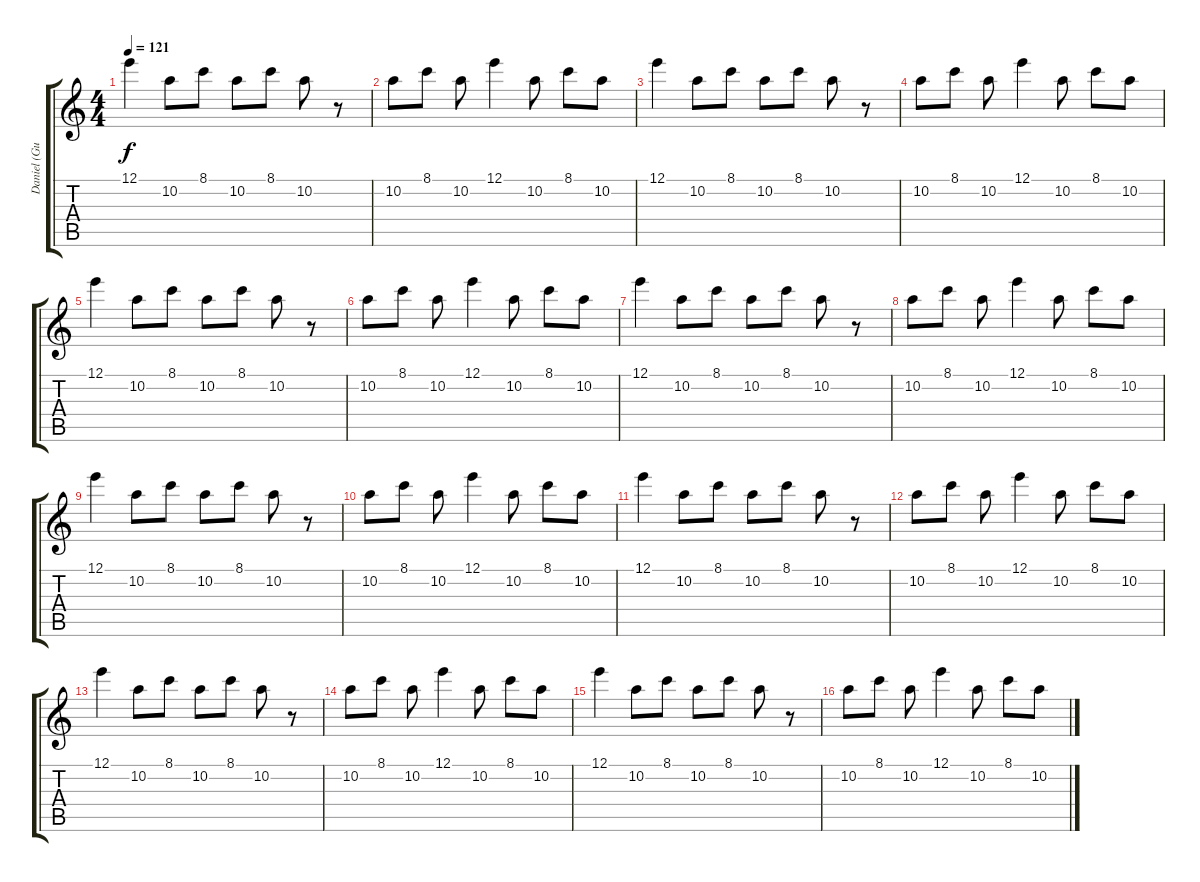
\track ("Daniel (Guitar)" "Daniel (Gu") {instrument overdrivenguitar}
\staff {score tabs}
\tuning (E4 B3 G3 D3 A2 E2) {hide}
\ts (4 4)
\tempo 121
\clef g2
\ks c
12.1.4{dy f} 10.2.8 8.1.8 10.2.8 8.1.8 10.2.8 r.8 |
10.2.8 8.1.8 10.2.8 12.1.4 10.2.8 8.1.8 10.2.8 |
12.1.4 10.2.8 8.1.8 10.2.8 8.1.8 10.2.8 r.8 |
10.2.8 8.1.8 10.2.8 12.1.4 10.2.8 8.1.8 10.2.8 |
12.1.4 10.2.8 8.1.8 10.2.8 8.1.8 10.2.8 r.8 |
10.2.8 8.1.8 10.2.8 12.1.4 10.2.8 8.1.8 10.2.8 |
12.1.4 10.2.8 8.1.8 10.2.8 8.1.8 10.2.8 r.8 |
10.2.8 8.1.8 10.2.8 12.1.4 10.2.8 8.1.8 10.2.8 |
12.1.4 10.2.8 8.1.8 10.2.8 8.1.8 10.2.8 r.8 |
10.2.8 8.1.8 10.2.8 12.1.4 10.2.8 8.1.8 10.2.8 |
12.1.4 10.2.8 8.1.8 10.2.8 8.1.8 10.2.8 r.8 |
10.2.8 8.1.8 10.2.8 12.1.4 10.2.8 8.1.8 10.2.8 |
12.1.4 10.2.8 8.1.8 10.2.8 8.1.8 10.2.8 r.8 |
10.2.8 8.1.8 10.2.8 12.1.4 10.2.8 8.1.8 10.2.8 |
12.1.4 10.2.8 8.1.8 10.2.8 8.1.8 10.2.8 r.8 |
10.2.8 8.1.8 10.2.8 12.1.4 10.2.8 8.1.8 10.2.8
